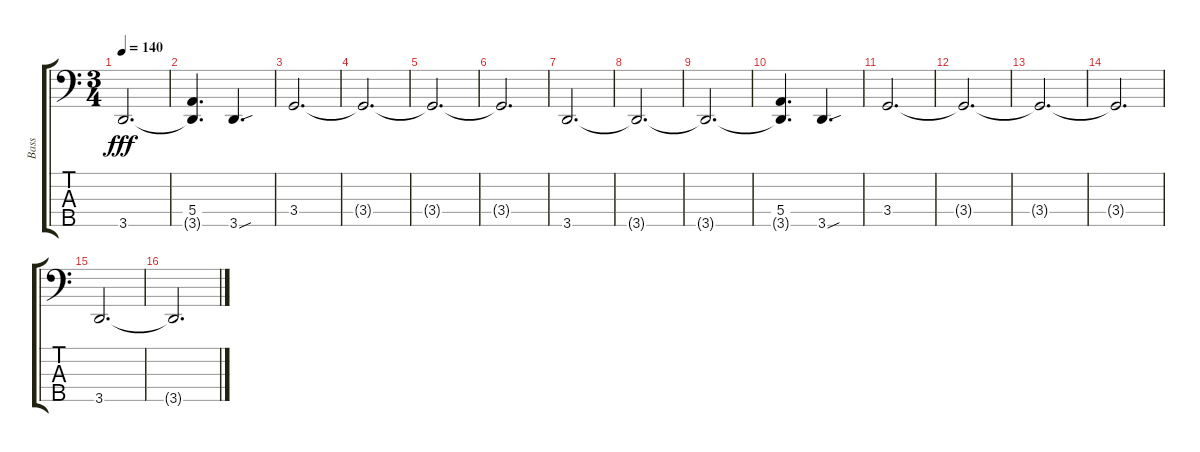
\track ("Bass" "Bass") {instrument fretlessbass}
\staff {score tabs}
\tuning (G2 D2 A1 E1 B0) {hide}
\ts (3 4)
\tempo 140
\clef f4
\ks c
3.5{t}.2{d dy fff} |
(5.4 3.5{t}).4{d} 3.5{sou}.4{d} |
3.4.2{d} |
3.4{t}.2{d} |
3.4{t}.2{d} |
3.4{t}.2{d} |
3.5.2{d} |
3.5{t}.2{d} |
3.5{t}.2{d} |
(5.4 3.5{t}).4{d} 3.5{sou}.4{d} |
3.4.2{d} |
3.4{t}.2{d} |
3.4{t}.2{d} |
3.4{t}.2{d} |
3.5.2{d} |
3.5{t}.2{d}
